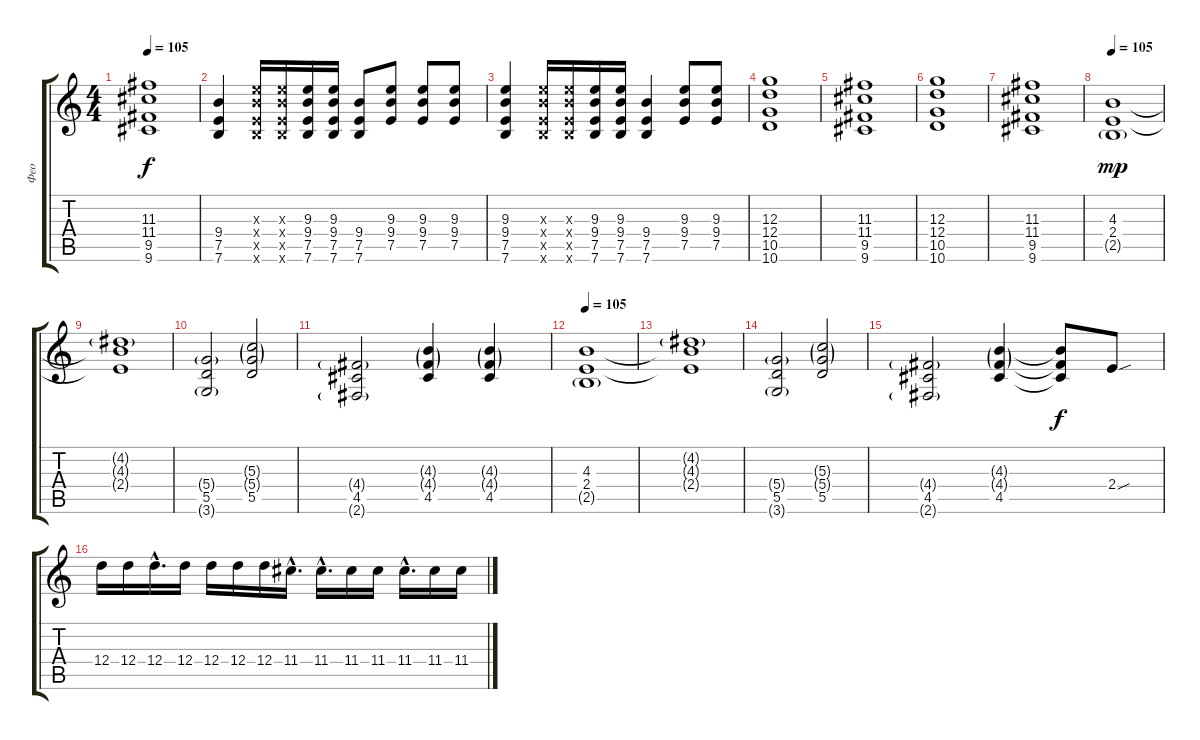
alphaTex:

\track ("Фео" "Фео") {instrument overdrivenguitar}
\staff {score tabs}
\tuning (E4 B3 G3 D3 A2 E2) {hide}
\ts (4 4)
\tempo 105
\clef g2
\ks c
(11.3 11.4 9.5 9.6).1{dy f} |
(9.4 7.5 7.6).4 (9.3{x} 9.4{x} 7.5{x} 7.6{x}).16 (9.3{x} 9.4{x} 7.5{x} 7.6{x}).16 (9.3 9.4 7.5 7.6).16 (9.3 9.4 7.5 7.6).16 (9.4 7.5 7.6).8 (9.3 9.4 7.5).8 (9.3 9.4 7.5).8 (9.3 9.4 7.5).8 |
(9.3 9.4 7.5 7.6).4 (9.3{x} 9.4{x} 7.5{x} 7.6{x}).16 (9.3{x} 9.4{x} 7.5{x} 7.6{x}).16 (9.3 9.4 7.5 7.6).16 (9.3 9.4 7.5 7.6).16 (9.4 7.5 7.6).4 (9.3 9.4 7.5).8 (9.3 9.4 7.5).8 |
(12.3 12.4 10.5 10.6).1 |
(11.3 11.4 9.5 9.6).1 |
(12.3 12.4 10.5 10.6).1 |
(11.3 11.4 9.5 9.6).1 |
\tempo 105
(4.3 2.4 2.5{g}).1{dy mp} |
(4.2{g} 4.3{t} 2.4{t}).1 |
(5.4{g} 5.5 3.6{g}).2 (5.3{g} 5.4{g} 5.5).2 |
(4.4{g} 4.5 2.6{g}).2 (4.3{g} 4.4{g} 4.5).4 (4.3{g} 4.4{g} 4.5).4 |
\tempo 105
(4.3 2.4 2.5{g}).1 |
(4.2{g} 4.3{t} 2.4{t}).1 |
(5.4{g} 5.5 3.6{g}).2 (5.3{g} 5.4{g} 5.5).2 |
(4.4{g} 4.5 2.6{g}).2 (4.3{g} 4.4{g} 4.5).4 (4.3{t} 4.4{t} 4.5{t}).8{dy f} 2.4{sou}.8 |
12.4.16 12.4.16 12.4{hac}.16{d} 12.4.16 12.4.16 12.4.16 12.4.16 11.4{hac}.16{d} 11.4{hac}.16{d} 11.4.16 11.4.16 11.4{hac}.16{d} 11.4.16 11.4.16
